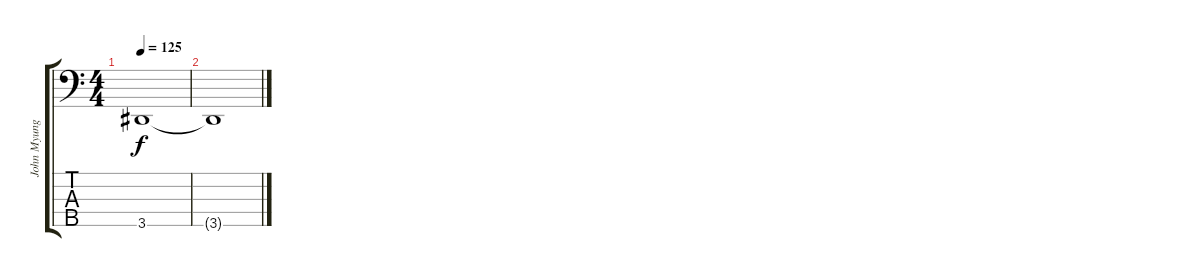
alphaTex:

\track ("John Myung" "John Myung") {instrument electricbassfinger}
\staff {score tabs}
\tuning (Ab2 Eb2 Bb1 F1 C1) {hide}
\ts (4 4)
\tempo 125
\clef f4
\ks c
3.5.1{dy f} |
3.5{t}.1
